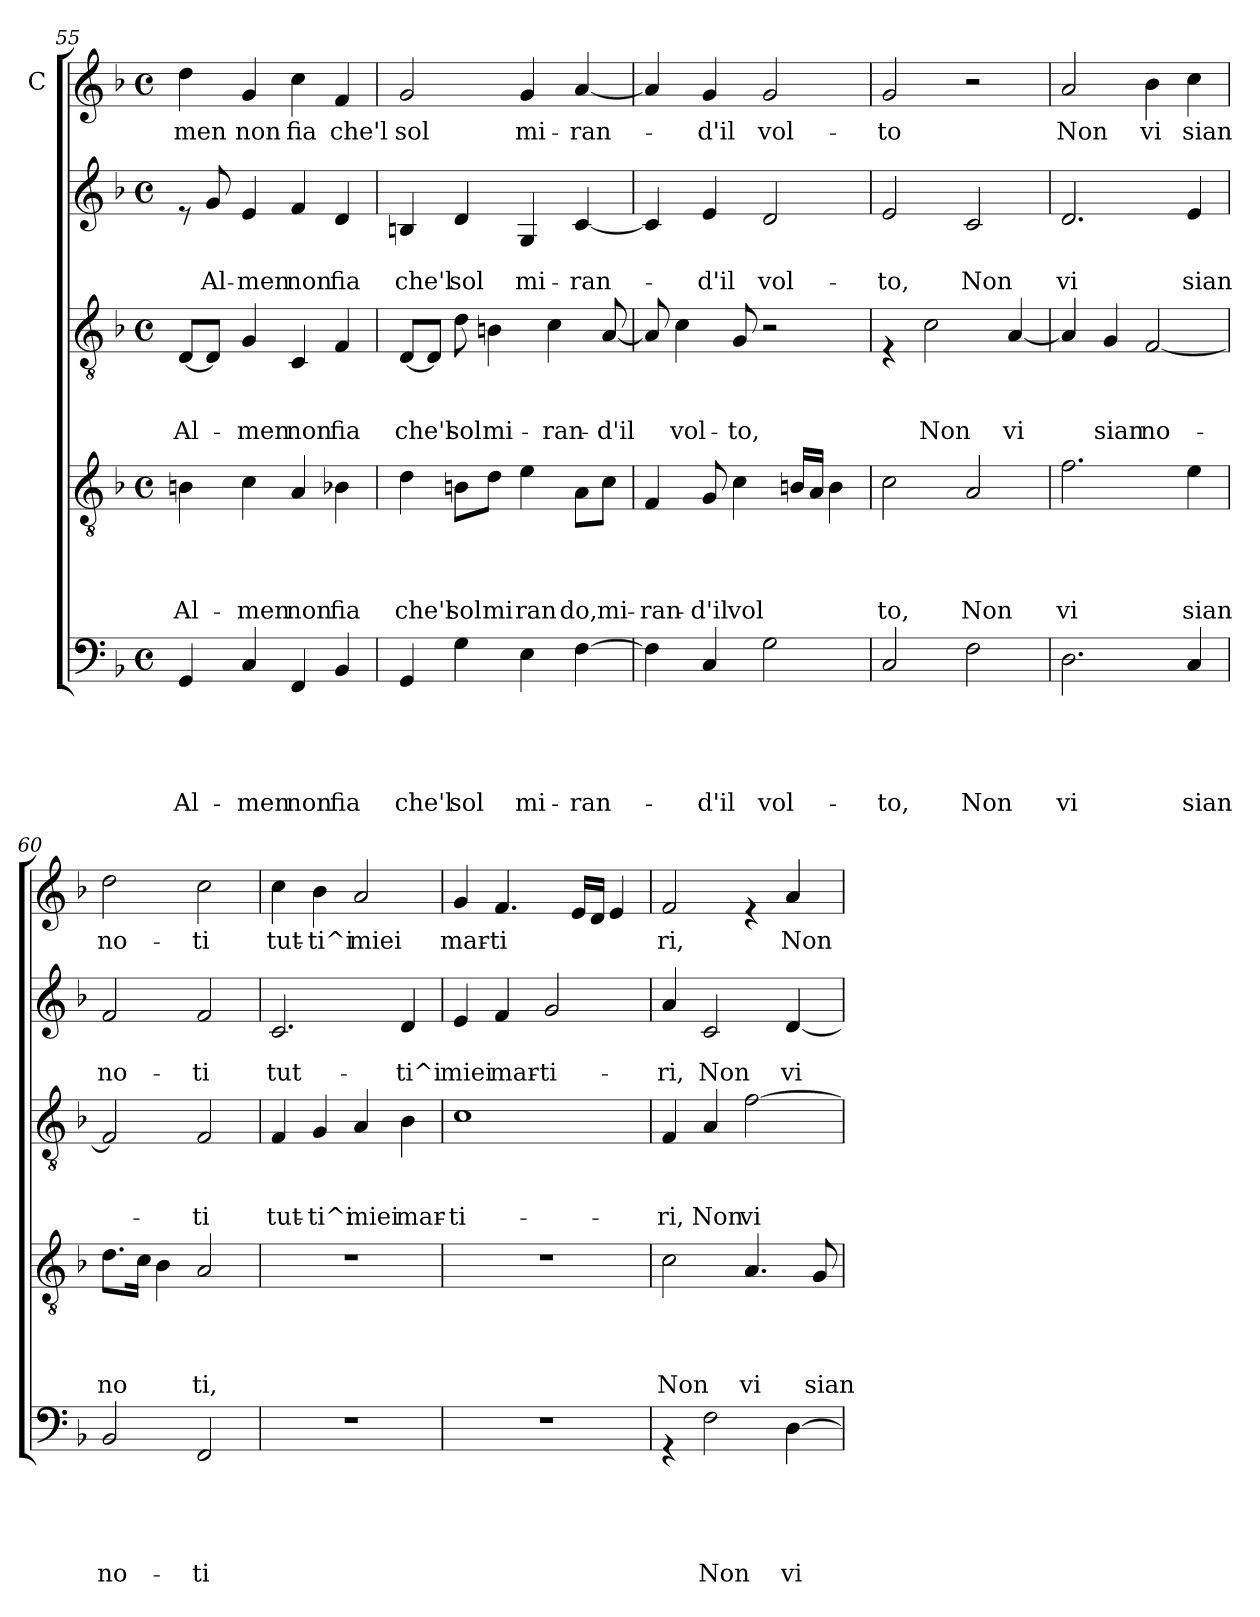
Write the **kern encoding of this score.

**kern	**text	**text	**text	**text	**text	**kern	**text	**text	**text	**text	**kern	**text	**text	**text	**kern	**text	**text	**kern	**text
*part5	*part5	*part5	*part5	*part5	*part5	*part4	*part4	*part4	*part4	*part4	*part3	*part3	*part3	*part3	*part2	*part2	*part2	*part1	*part1
*staff5	*staff5	*staff5	*staff5	*staff5	*staff5	*staff4	*staff4	*staff4	*staff4	*staff4	*staff3	*staff3	*staff3	*staff3	*staff2	*staff2	*staff2	*staff1	*staff1
*	*	*	*	*	*	*	*	*	*	*	*	*	*	*	*	*	*	*I"C	*
*clefF4	*	*	*	*	*	*clefGv2	*	*	*	*	*clefGv2	*	*	*	*clefG2	*	*	*clefG2	*
*k[b-]	*	*	*	*	*	*k[b-]	*	*	*	*	*k[b-]	*	*	*	*k[b-]	*	*	*k[b-]	*
*F:	*	*	*	*	*	*F:	*	*	*	*	*F:	*	*	*	*F:	*	*	*F:	*
*M4/4	*	*	*	*	*	*M4/4	*	*	*	*	*M4/4	*	*	*	*M4/4	*	*	*M4/4	*
*met(c)	*	*	*	*	*	*met(c)	*	*	*	*	*met(c)	*	*	*	*met(c)	*	*	*met(c)	*
=55	=55	=55	=55	=55	=55	=55	=55	=55	=55	=55	=55	=55	=55	=55	=55	=55	=55	=55	=55
!	!	!	!	!	!LO:LY:b	!	!	!	!	!LO:LY:b	!	!	!	!LO:LY:b	!	!	!	!	!LO:LY:b
4GG/	.	.	.	.	Al-	4Bn\	.	.	.	Al-	[<8D/L	.	.	Al-	8re	.	.	4dd\	-men
!	!	!	!	!	!	!	!	!	!	!	!	!	!	!	!	!	!LO:LY:b	!	!
.	.	.	.	.	.	.	.	.	.	.	8D/J]	.	.	.	8g/	.	Al-	.	.
!	!	!	!	!	!LO:LY:b	!	!	!	!	!LO:LY:b	!	!	!	!LO:LY:b	!	!	!LO:LY:b	!	!LO:LY:b
4C/	.	.	.	.	-men	4c\	.	.	.	-men	4G/	.	.	-men	4e/	.	-men	4g/	non
!	!	!	!	!	!LO:LY:b	!	!	!	!	!LO:LY:b	!	!	!	!LO:LY:b	!	!	!LO:LY:b	!	!LO:LY:b
4FF/	.	.	.	.	non	4A/	.	.	.	non	4C/	.	.	non	4f/	.	non	4cc\	fia
!	!	!	!	!	!LO:LY:b	!	!	!	!	!LO:LY:b	!	!	!	!LO:LY:b	!	!	!LO:LY:b	!	!LO:LY:b
4BB-/	.	.	.	.	fia	4B-X\	.	.	.	fia	4F/	.	.	fia	4d/	.	fia	4f/	che'l
=56	=56	=56	=56	=56	=56	=56	=56	=56	=56	=56	=56	=56	=56	=56	=56	=56	=56	=56	=56
!	!	!	!	!	!LO:LY:b	!	!	!	!	!LO:LY:b	!	!	!	!LO:LY:b	!	!	!LO:LY:b	!	!LO:LY:b
4GG/	.	.	.	.	che'l	4d\	.	.	.	che'l	[<8D/L	.	.	che'l	4Bn/	.	che'l	2g/	sol
.	.	.	.	.	.	.	.	.	.	.	8D/J]	.	.	.	.	.	.	.	.
!	!	!	!	!	!LO:LY:b	!	!	!	!	!LO:LY:b	!	!	!	!LO:LY:b	!	!	!LO:LY:b	!	!
4G\	.	.	.	.	sol	8Bn\L	.	.	.	sol	8d\	.	.	sol	4d/	.	sol	.	.
!	!	!	!	!	!	!	!	!	!	!LO:LY:b	!	!	!	!LO:LY:b	!	!	!	!	!
.	.	.	.	.	.	8d\J	.	.	.	mi	4Bn\	.	.	mi-	.	.	.	.	.
!	!	!	!	!	!LO:LY:b	!	!	!	!	!LO:LY:b	!	!	!	!	!	!	!LO:LY:b	!	!LO:LY:b
4E\	.	.	.	.	mi-	4e\	.	.	.	ran	.	.	.	.	4G/	.	mi-	4g/	mi-
!	!	!	!	!	!	!	!	!	!	!	!	!	!	!LO:LY:b	!	!	!	!	!
.	.	.	.	.	.	.	.	.	.	.	4c\	.	.	-ran-	.	.	.	.	.
!	!	!	!	!	!LO:LY:b	!	!	!	!	!LO:LY:b	!	!	!	!	!	!	!LO:LY:b	!	!LO:LY:b
[>4F\	.	.	.	.	-ran-	8A\L	.	.	.	do,	.	.	.	.	[<4c/	.	-ran-	[<4a/	-ran-
!	!	!	!	!	!	!	!	!	!	!LO:LY:b	!	!	!	!LO:LY:b	!	!	!	!	!
.	.	.	.	.	.	8c\J	.	.	.	mi-	[<8A/	.	.	-d'il	.	.	.	.	.
!!LO:PB:g=z
=57	=57	=57	=57	=57	=57	=57	=57	=57	=57	=57	=57	=57	=57	=57	=57	=57	=57	=57	=57
!	!	!	!	!	!	!	!	!	!	!LO:LY:b	!	!	!	!	!	!	!	!	!
4F\]	.	.	.	.	.	4F/	.	.	.	-ran-	8A/]	.	.	.	4c/]	.	.	4a/]	.
!	!	!	!	!	!	!	!	!	!	!	!	!	!	!LO:LY:b	!	!	!	!	!
.	.	.	.	.	.	.	.	.	.	.	4c\	.	.	vol-	.	.	.	.	.
!	!	!	!	!	!LO:LY:b	!	!	!	!	!LO:LY:b	!	!	!	!	!	!	!LO:LY:b	!	!LO:LY:b
4C/	.	.	.	.	-d'il	8G/	.	.	.	-d'il	.	.	.	.	4e/	.	-d'il	4g/	-d'il
!	!	!	!	!	!	!	!	!	!	!LO:LY:b	!	!	!	!LO:LY:b	!	!	!	!	!
.	.	.	.	.	.	4c\	.	.	.	vol	8G/	.	.	-to,	.	.	.	.	.
!	!	!	!	!	!LO:LY:b	!	!	!	!	!	!	!	!	!	!	!	!LO:LY:b	!	!LO:LY:b
2G\	.	.	.	.	vol-	.	.	.	.	.	2r	.	.	.	2d/	.	vol-	2g/	vol-
.	.	.	.	.	.	16Bn/LL	.	.	.	.	.	.	.	.	.	.	.	.	.
.	.	.	.	.	.	16A/JJ	.	.	.	.	.	.	.	.	.	.	.	.	.
.	.	.	.	.	.	4B\	.	.	.	.	.	.	.	.	.	.	.	.	.
=58	=58	=58	=58	=58	=58	=58	=58	=58	=58	=58	=58	=58	=58	=58	=58	=58	=58	=58	=58
!	!	!	!	!	!LO:LY:b	!	!	!	!	!LO:LY:b	!	!	!	!	!	!	!LO:LY:b	!	!LO:LY:b
2C/	.	.	.	.	-to,	2c\	.	.	.	to,	4rE	.	.	.	2e/	.	-to,	2g/	-to
!	!	!	!	!	!	!	!	!	!	!	!	!	!	!LO:LY:b	!	!	!	!	!
.	.	.	.	.	.	.	.	.	.	.	2c\	.	.	Non	.	.	.	.	.
!	!	!	!	!	!LO:LY:b	!	!	!	!	!LO:LY:b	!	!	!	!	!	!	!LO:LY:b	!	!
2F\	.	.	.	.	Non	2A/	.	.	.	Non	.	.	.	.	2c/	.	Non	2r	.
!	!	!	!	!	!	!	!	!	!	!	!	!	!	!LO:LY:b	!	!	!	!	!
.	.	.	.	.	.	.	.	.	.	.	[<4A/	.	.	vi	.	.	.	.	.
=59	=59	=59	=59	=59	=59	=59	=59	=59	=59	=59	=59	=59	=59	=59	=59	=59	=59	=59	=59
!	!	!	!	!	!LO:LY:b	!	!	!	!	!LO:LY:b	!	!	!	!	!	!	!LO:LY:b	!	!LO:LY:b
2.D\	.	.	.	.	vi	2.f\	.	.	.	vi	4A/]	.	.	.	2.d/	.	vi	2a/	Non
!	!	!	!	!	!	!	!	!	!	!	!	!	!	!LO:LY:b	!	!	!	!	!
.	.	.	.	.	.	.	.	.	.	.	4G/	.	.	sian	.	.	.	.	.
!	!	!	!	!	!	!	!	!	!	!	!	!	!	!LO:LY:b	!	!	!	!	!LO:LY:b
.	.	.	.	.	.	.	.	.	.	.	[<2F/	.	.	no-	.	.	.	4b-\	vi
!	!	!	!	!	!LO:LY:b	!	!	!	!	!LO:LY:b	!	!	!	!	!	!	!LO:LY:b	!	!LO:LY:b
4C/	.	.	.	.	sian	4e\	.	.	.	sian	.	.	.	.	4e/	.	sian	4cc\	sian
=60	=60	=60	=60	=60	=60	=60	=60	=60	=60	=60	=60	=60	=60	=60	=60	=60	=60	=60	=60
!	!	!	!	!	!LO:LY:b	!	!	!	!	!LO:LY:b	!	!	!	!	!	!	!LO:LY:b	!	!LO:LY:b
2BB-/	.	.	.	.	no-	8.d\L	.	.	.	no	2F/]	.	.	.	2f/	.	no-	2dd\	no-
.	.	.	.	.	.	16c\Jk	.	.	.	.	.	.	.	.	.	.	.	.	.
.	.	.	.	.	.	4B-\	.	.	.	.	.	.	.	.	.	.	.	.	.
!	!	!	!	!	!LO:LY:b	!	!	!	!	!LO:LY:b	!	!	!	!LO:LY:b	!	!	!LO:LY:b	!	!LO:LY:b
2FF/	.	.	.	.	-ti	2A/	.	.	.	ti,	2F/	.	.	-ti	2f/	.	-ti	2cc\	-ti
=61	=61	=61	=61	=61	=61	=61	=61	=61	=61	=61	=61	=61	=61	=61	=61	=61	=61	=61	=61
!	!	!	!	!	!	!	!	!	!	!	!	!	!	!LO:LY:b	!	!	!LO:LY:b	!	!LO:LY:b
1r	.	.	.	.	.	1r	.	.	.	.	4F/	.	.	tut-	2.c/	.	tut-	4cc\	tut-
!	!	!	!	!	!	!	!	!	!	!	!	!	!	!LO:LY:b	!	!	!	!	!LO:LY:b
.	.	.	.	.	.	.	.	.	.	.	4G/	.	.	-ti^i	.	.	.	4b-\	-ti^i
!	!	!	!	!	!	!	!	!	!	!	!	!	!	!LO:LY:b	!	!	!	!	!LO:LY:b
.	.	.	.	.	.	.	.	.	.	.	4A/	.	.	miei	.	.	.	2a/	miei
!	!	!	!	!	!	!	!	!	!	!	!	!	!	!LO:LY:b	!	!	!LO:LY:b	!	!
.	.	.	.	.	.	.	.	.	.	.	4B-\	.	.	mar-	4d/	.	-ti^i	.	.
!!LO:LB:g=z
=62	=62	=62	=62	=62	=62	=62	=62	=62	=62	=62	=62	=62	=62	=62	=62	=62	=62	=62	=62
!	!	!	!	!	!	!	!	!	!	!	!	!	!	!LO:LY:b	!	!	!LO:LY:b	!	!LO:LY:b
1r	.	.	.	.	.	1r	.	.	.	.	1c	.	.	-ti-	4e/	.	miei	4g/	mar-
!	!	!	!	!	!	!	!	!	!	!	!	!	!	!	!	!	!LO:LY:b	!	!LO:LY:b
.	.	.	.	.	.	.	.	.	.	.	.	.	.	.	4f/	.	mar-	4.f/	-ti
!	!	!	!	!	!	!	!	!	!	!	!	!	!	!	!	!	!LO:LY:b	!	!
.	.	.	.	.	.	.	.	.	.	.	.	.	.	.	2g/	.	-ti-	.	.
.	.	.	.	.	.	.	.	.	.	.	.	.	.	.	.	.	.	16e/LL	.
.	.	.	.	.	.	.	.	.	.	.	.	.	.	.	.	.	.	16d/JJ	.
.	.	.	.	.	.	.	.	.	.	.	.	.	.	.	.	.	.	4e/	.
=63	=63	=63	=63	=63	=63	=63	=63	=63	=63	=63	=63	=63	=63	=63	=63	=63	=63	=63	=63
!	!	!	!	!	!	!	!	!	!	!LO:LY:b	!	!	!	!LO:LY:b	!	!	!LO:LY:b	!	!LO:LY:b
4rGG	.	.	.	.	.	2c\	.	.	.	Non	4F/	.	.	-ri,	4a/	.	-ri,	2f/	ri,
!	!	!	!	!	!LO:LY:b	!	!	!	!	!	!	!	!	!LO:LY:b	!	!	!LO:LY:b	!	!
2F\	.	.	.	.	Non	.	.	.	.	.	4A/	.	.	Non	2c/	.	Non	.	.
!	!	!	!	!	!	!	!	!	!	!LO:LY:b	!	!	!	!LO:LY:b	!	!	!	!	!
.	.	.	.	.	.	4.A/	.	.	.	vi	[>2f\	.	.	vi-	.	.	.	4re	.
!	!	!	!	!	!LO:LY:b	!	!	!	!	!	!	!	!	!	!	!	!LO:LY:b	!	!LO:LY:b
[>4D\	.	.	.	.	vi	.	.	.	.	.	.	.	.	.	[<4d/	.	vi	4a/	Non
!	!	!	!	!	!	!	!	!	!	!LO:LY:b	!	!	!	!	!	!	!	!	!
.	.	.	.	.	.	8G/	.	.	.	sian	.	.	.	.	.	.	.	.	.
=	=	=	=	=	=	=	=	=	=	=	=	=	=	=	=	=	=	=	=
*-	*-	*-	*-	*-	*-	*-	*-	*-	*-	*-	*-	*-	*-	*-	*-	*-	*-	*-	*-
